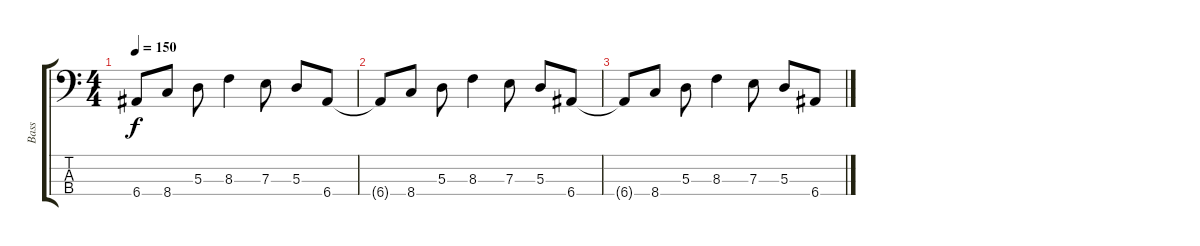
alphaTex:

\track ("Bass" "Bass") {instrument electricbassfinger}
\staff {score tabs}
\tuning (G2 D2 A1 E1) {hide}
\ts (4 4)
\tempo 150
\clef f4
\ks c
6.4{t}.8{dy f} 8.4.8 5.3.8 8.3.4 7.3.8 5.3.8 6.4.8 |
6.4{t}.8 8.4.8 5.3.8 8.3.4 7.3.8 5.3.8 6.4.8 |
6.4{t}.8 8.4.8 5.3.8 8.3.4 7.3.8 5.3.8 6.4.8
